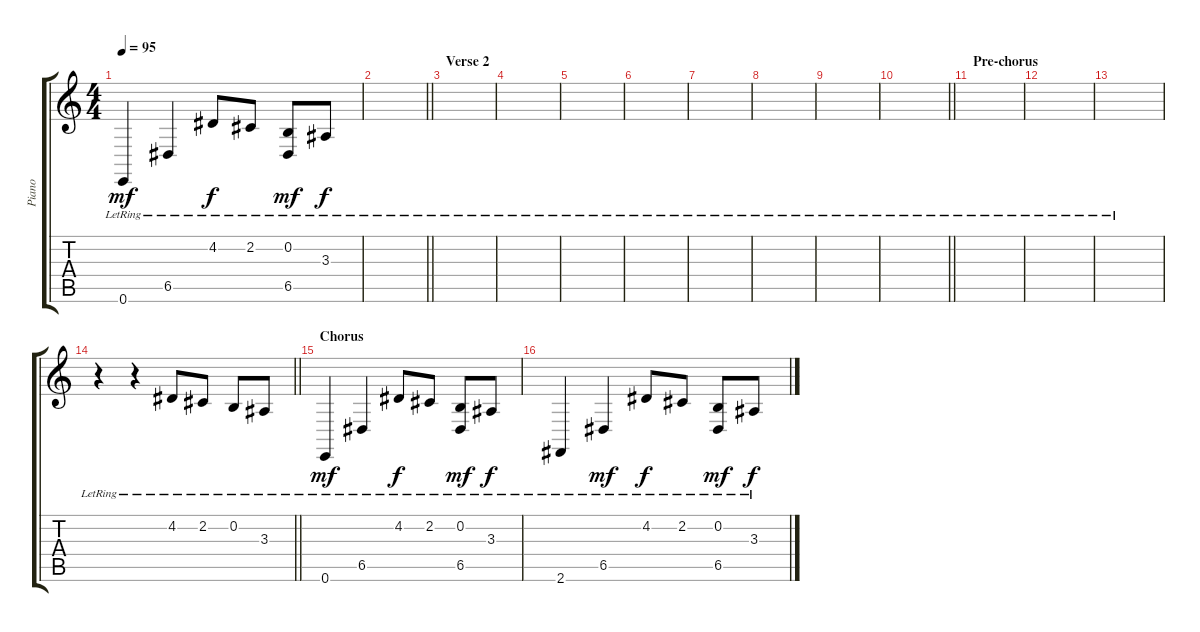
\track ("Piano" "Piano") {instrument acousticgrandpiano}
\staff {score tabs}
\tuning (E4 B3 G3 D3 A2 E2) {hide}
\ts (4 4)
\tempo 95
\clef g2
\ks c
0.6{lr}.4{dy mf} 6.5{lr}.4 4.2{lr}.8{dy f} 2.2{lr}.8 (0.2{lr} 6.5{lr}).8{dy mf} 3.3{lr}.8{dy f} |
\barLineRight lightlight
|
\section ("" "Verse 2")
|
|
|
|
|
|
|
\barLineRight lightlight
|
\section ("" "Pre-chorus")
|
|
|
\barLineRight lightlight
r.4 r.4 4.2{lr}.8 2.2{lr}.8 0.2{lr}.8 3.3{lr}.8 |
\section ("" "Chorus")
0.6{lr}.4{dy mf} 6.5{lr}.4 4.2{lr}.8{dy f} 2.2{lr}.8 (0.2{lr} 6.5{lr}).8{dy mf} 3.3{lr}.8{dy f} |
2.6{lr}.4 6.5{lr}.4{dy mf} 4.2{lr}.8{dy f} 2.2{lr}.8 (0.2{lr} 6.5{lr}).8{dy mf} 3.3{lr}.8{dy f}
